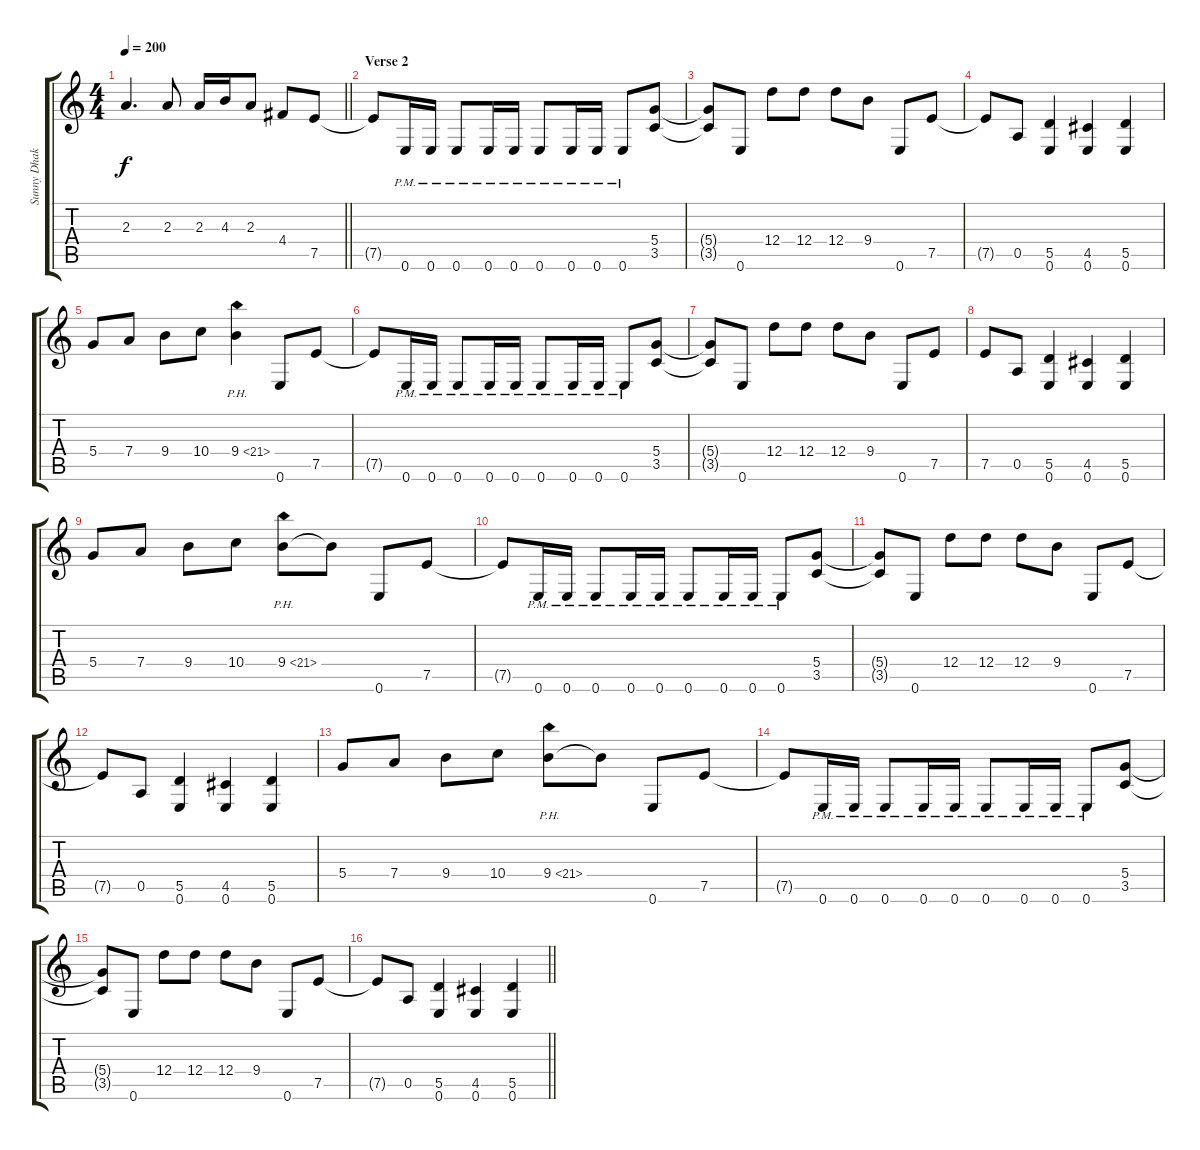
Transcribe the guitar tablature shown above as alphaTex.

\track ("Sunny Dhak" "Sunny Dhak") {instrument distortionguitar}
\staff {score tabs}
\tuning (E4 B3 G3 D3 A2 E2) {hide}
\ts (4 4)
\tempo 200
\clef g2
\barLineRight lightlight
\ks c
2.3{t}.4{d dy f} 2.3.8 2.3.16 4.3.16 2.3.8 4.4.8 7.5.8 |
\section ("" "Verse 2")
7.5{t}.8 0.6{pm}.16 0.6{pm}.16 0.6{pm}.8 0.6{pm}.16 0.6{pm}.16 0.6{pm}.8 0.6{pm}.16 0.6{pm}.16 0.6{pm}.8 (5.4 3.5).8 |
(5.4{t} 3.5{t}).8 0.6.8 12.4.8 12.4.8 12.4.8 9.4.8 0.6.8 7.5.8 |
7.5{t}.8 0.5.8 (5.5 0.6).4 (4.5 0.6).4 (5.5 0.6).4 |
5.4.8 7.4.8 9.4.8 10.4.8 9.4{ph 12}.4 0.6.8 7.5.8 |
7.5{t}.8 0.6{pm}.16 0.6{pm}.16 0.6{pm}.8 0.6{pm}.16 0.6{pm}.16 0.6{pm}.8 0.6{pm}.16 0.6{pm}.16 0.6{pm}.8 (5.4 3.5).8 |
(5.4{t} 3.5{t}).8 0.6.8 12.4.8 12.4.8 12.4.8 9.4.8 0.6.8 7.5.8 |
7.5.8 0.5.8 (5.5 0.6).4 (4.5 0.6).4 (5.5 0.6).4 |
5.4.8 7.4.8 9.4.8 10.4.8 9.4{ph 12}.8 9.4{t}.8 0.6.8 7.5.8 |
7.5{t}.8 0.6{pm}.16 0.6{pm}.16 0.6{pm}.8 0.6{pm}.16 0.6{pm}.16 0.6{pm}.8 0.6{pm}.16 0.6{pm}.16 0.6{pm}.8 (5.4 3.5).8 |
(5.4{t} 3.5{t}).8 0.6.8 12.4.8 12.4.8 12.4.8 9.4.8 0.6.8 7.5.8 |
7.5{t}.8 0.5.8 (5.5 0.6).4 (4.5 0.6).4 (5.5 0.6).4 |
5.4.8 7.4.8 9.4.8 10.4.8 9.4{ph 12}.8 9.4{t}.8 0.6.8 7.5.8 |
7.5{t}.8 0.6{pm}.16 0.6{pm}.16 0.6{pm}.8 0.6{pm}.16 0.6{pm}.16 0.6{pm}.8 0.6{pm}.16 0.6{pm}.16 0.6{pm}.8 (5.4 3.5).8 |
(5.4{t} 3.5{t}).8 0.6.8 12.4.8 12.4.8 12.4.8 9.4.8 0.6.8 7.5.8 |
\barLineRight lightlight
7.5{t}.8 0.5.8 (5.5 0.6).4 (4.5 0.6).4 (5.5 0.6).4
